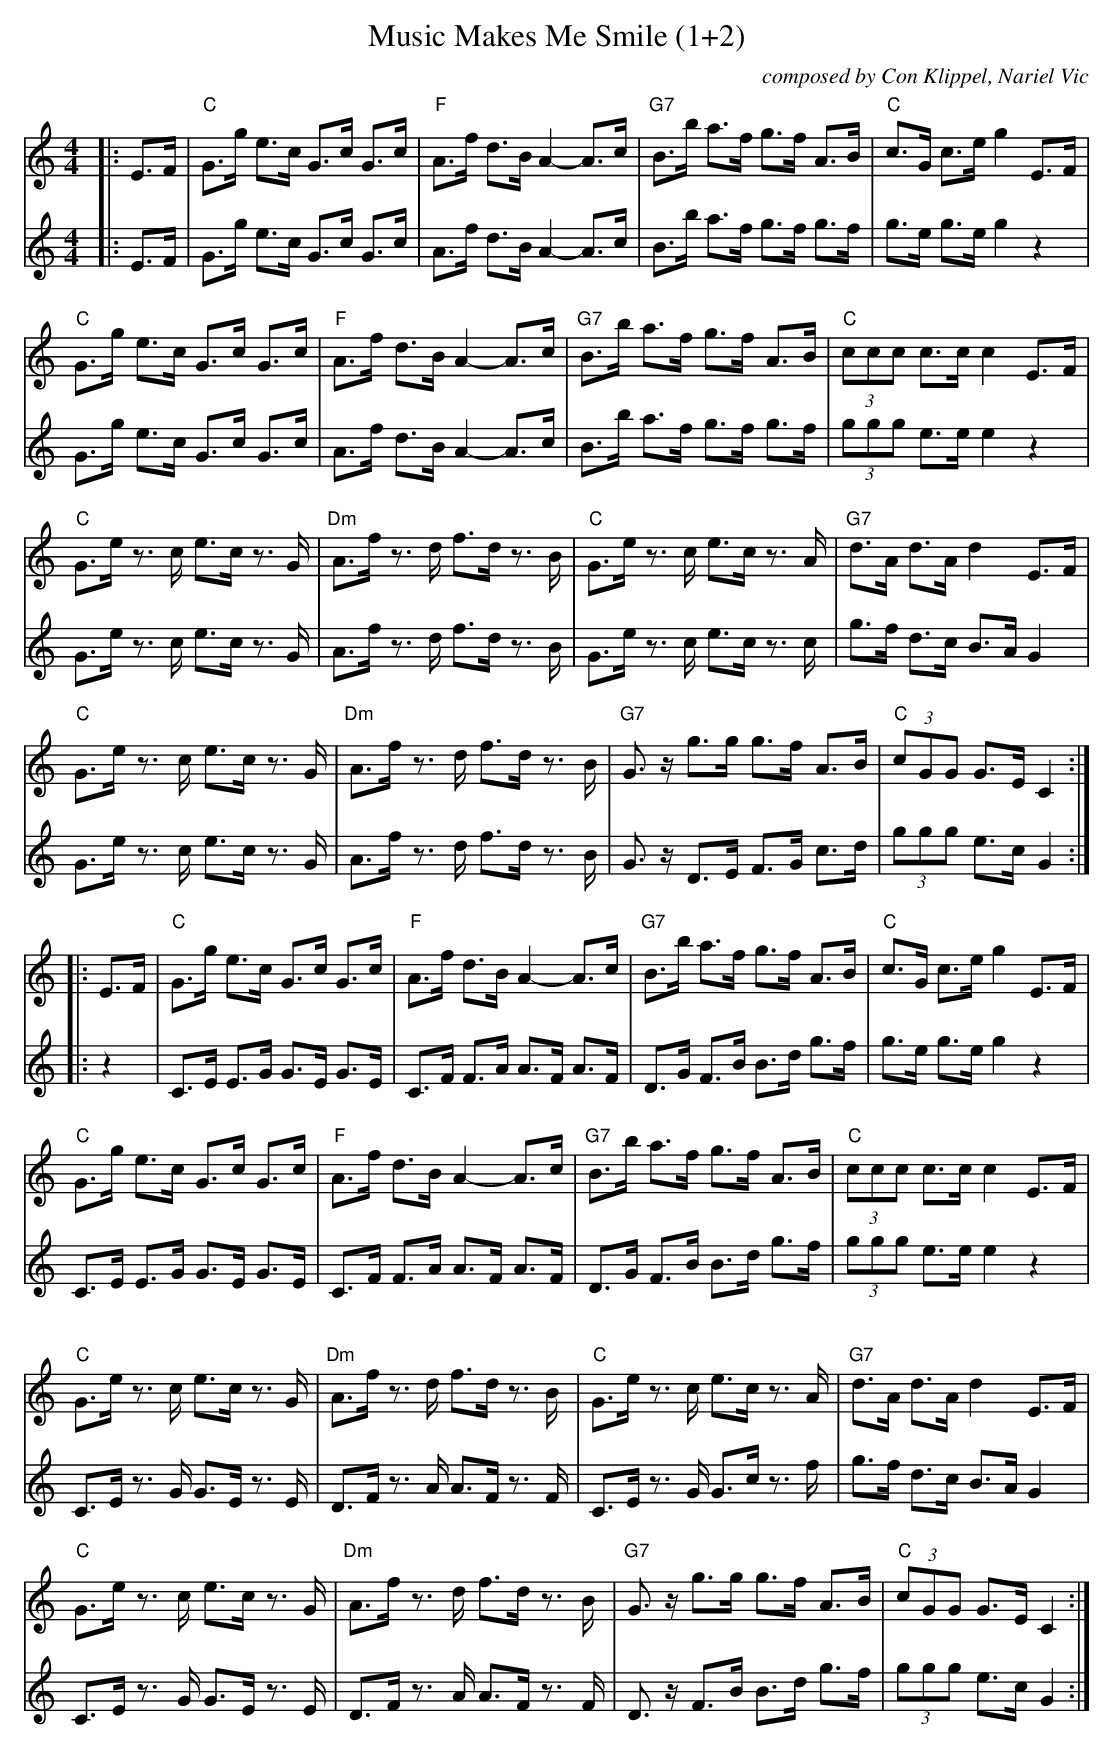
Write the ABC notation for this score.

X:1
T:Music Makes Me Smile (1+2)
C:composed by Con Klippel, Nariel Vic
M:4/4
L:1/8
K:C
V:1
|:E>F|"C"G>g e>c G>c G>c|"F"A>f d>B A2-A>c|"G7"B>b a>f g>f A>B|"C"c>G c>eg2E>F|
"C"G>g e>c G>c G>c|"F"A>f d>B A2-A>c|"G7"B>b a>f g>f A>B|"C"(3ccc c>cc2E>F|
"C"G>e z>c e>c z>G|"Dm"A>f z>d f>d z>B|"C"G>e z>c e>c z>A|"G7"d>A d>A d2 E>F|
"C"G>e z>c e>c z>G|"Dm"A>f z>d f>d z>B|"G7"G>z g>g g>f A>B|"C"(3cGG G>EC2:|
|:E>F|"C"G>g e>c G>c G>c|"F"A>f d>B A2-A>c|"G7"B>b a>f g>f A>B|"C"c>G c>eg2E>F|
"C"G>g e>c G>c G>c|"F"A>f d>B A2-A>c|"G7"B>b a>f g>f A>B|"C"(3ccc c>cc2E>F|
"C"G>e z>c e>c z>G|"Dm"A>f z>d f>d z>B|"C"G>e z>c e>c z>A|"G7"d>A d>A d2E>F|
"C"G>e z>c e>c z>G|"Dm"A>f z>d f>d z>B|"G7"G>z g>g g>f A>B|"C"(3cGG G>EC2:|
V:2
|:E>F|G>g e>c G>c G>c|A>f d>B A2-A>c|B>b a>f g>f g>f|g>e g>e g2z2|
G>g e>c G>c G>c|A>f d>B A2-A>c|B>b a>f g>f g>f|(3ggg e>ee2 z2|
G>e z>c e>c z>G|A>f z>d f>d z>B|G>e z>c e>c z>c|g>f d>c B>A G2|
G>e z>c e>c z>G|A>f z>d f>d z>B|G>z D>E F>G c>d|(3ggg e>c G2:|
|:z2|C>E E>G G>E G>E|C>F F>A A>F A>F|D>G F>B B>d g>f|g>e g>e g2z2|
C>E E>G G>E G>E|C>F F>A A>F A>F|D>G F>B B>d g>f|(3ggg e>ee2 z2|
C>E z>G G>E z>E|D>F z>A A>F z>F|C>E z>G G>c z>f|g>f d>c B>A G2|
C>E z>G G>E z>E|D>F z>A A>F z>F|D>z F>B B>d g>f|(3ggg e>c G2:|
